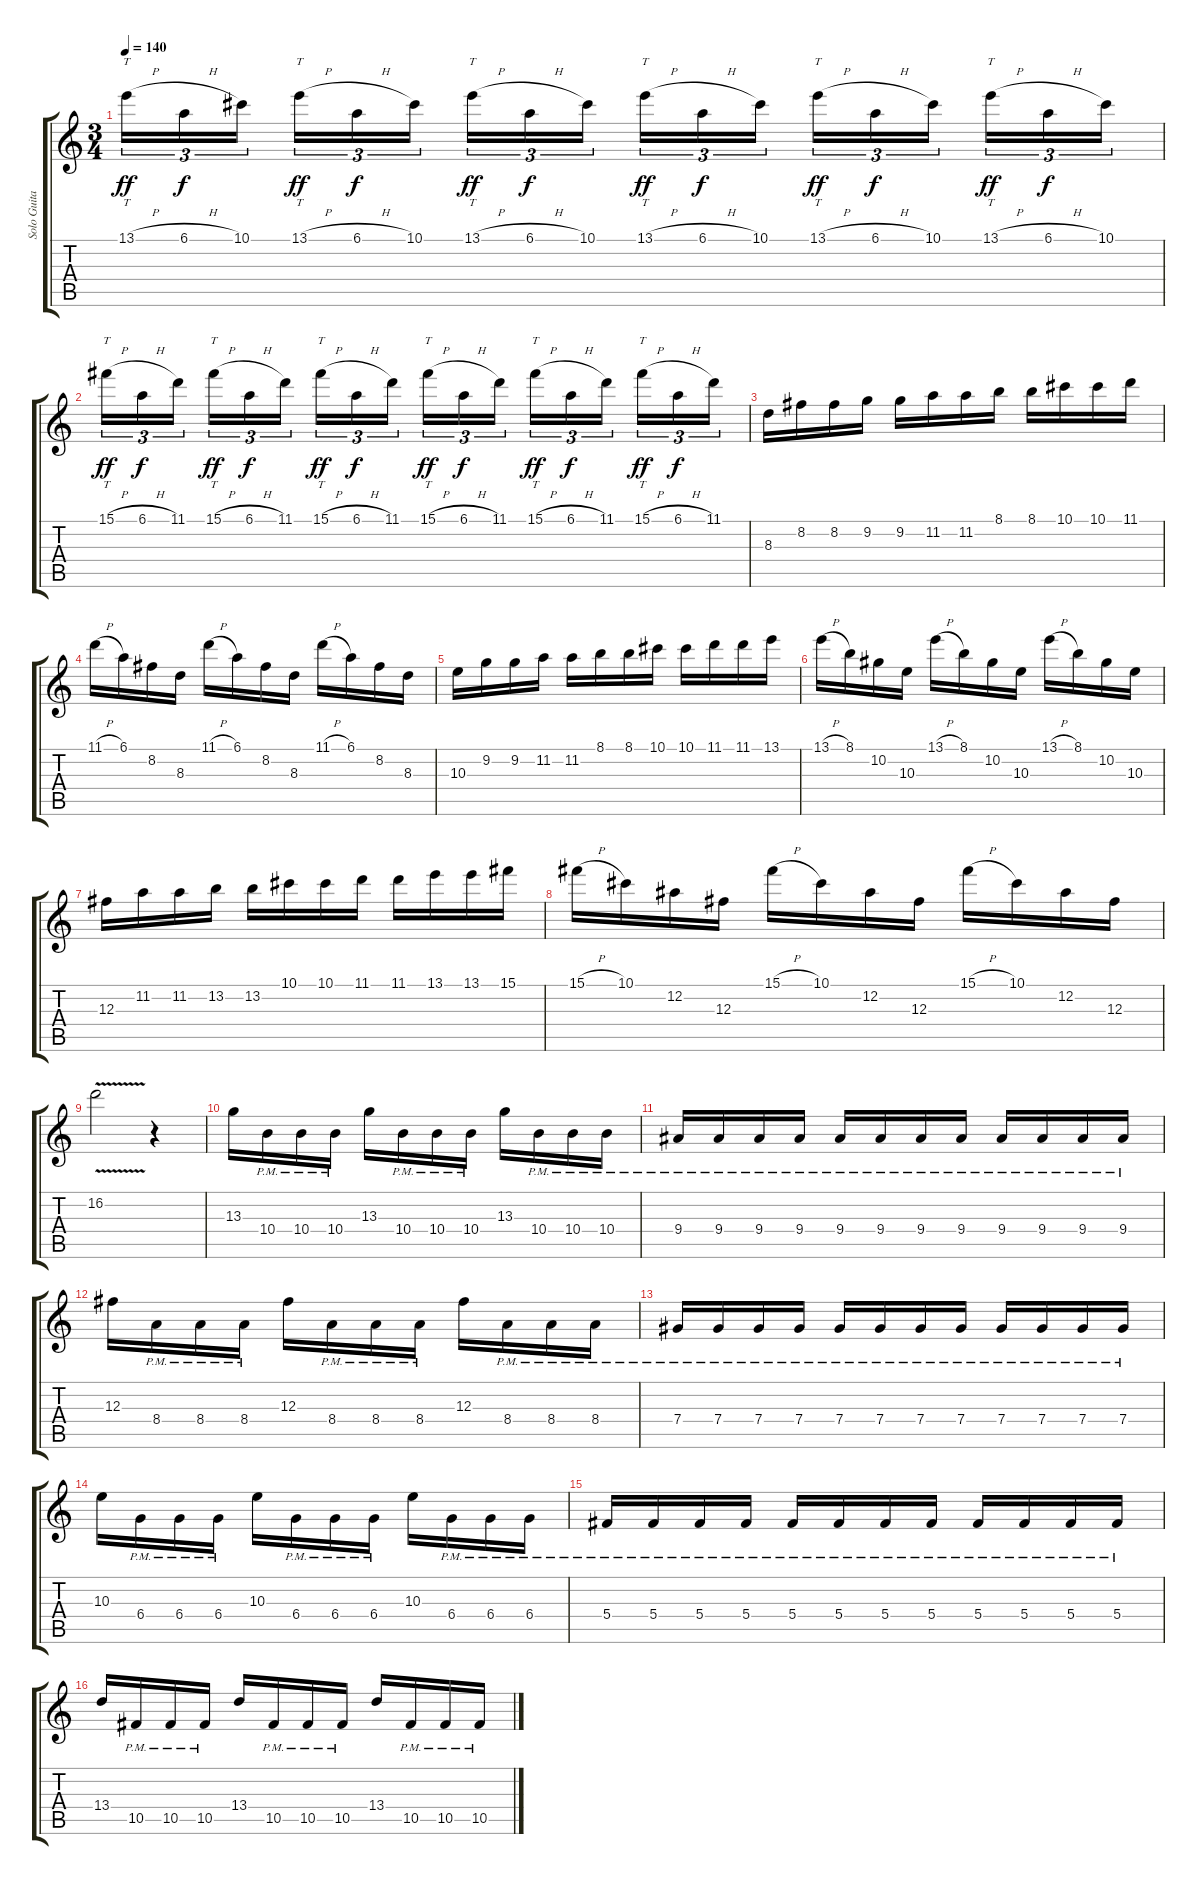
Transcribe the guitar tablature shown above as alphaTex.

\track ("Solo Guitar 1" "Solo Guita") {instrument overdrivenguitar}
\staff {score tabs}
\tuning (Eb4 Bb3 Gb3 Db3 Ab2 Eb2) {hide}
\ts (3 4)
\tempo 140
\clef g2
\ks c
13.1{h}.16{tt tu (3 2) dy ff} 6.1{h}.16{tu (3 2) dy f} 10.1.16{tu (3 2)} 13.1{h}.16{tt tu (3 2) dy ff} 6.1{h}.16{tu (3 2) dy f} 10.1.16{tu (3 2)} 13.1{h}.16{tt tu (3 2) dy ff} 6.1{h}.16{tu (3 2) dy f} 10.1.16{tu (3 2)} 13.1{h}.16{tt tu (3 2) dy ff} 6.1{h}.16{tu (3 2) dy f} 10.1.16{tu (3 2)} 13.1{h}.16{tt tu (3 2) dy ff} 6.1{h}.16{tu (3 2) dy f} 10.1.16{tu (3 2)} 13.1{h}.16{tt tu (3 2) dy ff} 6.1{h}.16{tu (3 2) dy f} 10.1.16{tu (3 2)} |
15.1{h}.16{tt tu (3 2) dy ff} 6.1{h}.16{tu (3 2) dy f} 11.1.16{tu (3 2)} 15.1{h}.16{tt tu (3 2) dy ff} 6.1{h}.16{tu (3 2) dy f} 11.1.16{tu (3 2)} 15.1{h}.16{tt tu (3 2) dy ff} 6.1{h}.16{tu (3 2) dy f} 11.1.16{tu (3 2)} 15.1{h}.16{tt tu (3 2) dy ff} 6.1{h}.16{tu (3 2) dy f} 11.1.16{tu (3 2)} 15.1{h}.16{tt tu (3 2) dy ff} 6.1{h}.16{tu (3 2) dy f} 11.1.16{tu (3 2)} 15.1{h}.16{tt tu (3 2) dy ff} 6.1{h}.16{tu (3 2) dy f} 11.1.16{tu (3 2)} |
8.3.16 8.2.16 8.2.16 9.2.16 9.2.16 11.2.16 11.2.16 8.1.16 8.1.16 10.1.16 10.1.16 11.1.16 |
11.1{h}.16 6.1.16 8.2.16 8.3.16 11.1{h}.16 6.1.16 8.2.16 8.3.16 11.1{h}.16 6.1.16 8.2.16 8.3.16 |
10.3.16 9.2.16 9.2.16 11.2.16 11.2.16 8.1.16 8.1.16 10.1.16 10.1.16 11.1.16 11.1.16 13.1.16 |
13.1{h}.16 8.1.16 10.2.16 10.3.16 13.1{h}.16 8.1.16 10.2.16 10.3.16 13.1{h}.16 8.1.16 10.2.16 10.3.16 |
12.3.16 11.2.16 11.2.16 13.2.16 13.2.16 10.1.16 10.1.16 11.1.16 11.1.16 13.1.16 13.1.16 15.1.16 |
15.1{h}.16 10.1.16 12.2.16 12.3.16 15.1{h}.16 10.1.16 12.2.16 12.3.16 15.1{h}.16 10.1.16 12.2.16 12.3.16 |
16.2{v}.2 r.4 |
13.3.16 10.4{pm}.16 10.4{pm}.16 10.4{pm}.16 13.3.16 10.4{pm}.16 10.4{pm}.16 10.4{pm}.16 13.3.16 10.4{pm}.16 10.4{pm}.16 10.4{pm}.16 |
9.4{pm}.16 9.4{pm}.16 9.4{pm}.16 9.4{pm}.16 9.4{pm}.16 9.4{pm}.16 9.4{pm}.16 9.4{pm}.16 9.4{pm}.16 9.4{pm}.16 9.4{pm}.16 9.4{pm}.16 |
12.3.16 8.4{pm}.16 8.4{pm}.16 8.4{pm}.16 12.3.16 8.4{pm}.16 8.4{pm}.16 8.4{pm}.16 12.3.16 8.4{pm}.16 8.4{pm}.16 8.4{pm}.16 |
7.4{pm}.16 7.4{pm}.16 7.4{pm}.16 7.4{pm}.16 7.4{pm}.16 7.4{pm}.16 7.4{pm}.16 7.4{pm}.16 7.4{pm}.16 7.4{pm}.16 7.4{pm}.16 7.4{pm}.16 |
10.3.16 6.4{pm}.16 6.4{pm}.16 6.4{pm}.16 10.3.16 6.4{pm}.16 6.4{pm}.16 6.4{pm}.16 10.3.16 6.4{pm}.16 6.4{pm}.16 6.4{pm}.16 |
5.4{pm}.16 5.4{pm}.16 5.4{pm}.16 5.4{pm}.16 5.4{pm}.16 5.4{pm}.16 5.4{pm}.16 5.4{pm}.16 5.4{pm}.16 5.4{pm}.16 5.4{pm}.16 5.4{pm}.16 |
13.4.16 10.5{pm}.16 10.5{pm}.16 10.5{pm}.16 13.4.16 10.5{pm}.16 10.5{pm}.16 10.5{pm}.16 13.4.16 10.5{pm}.16 10.5{pm}.16 10.5{pm}.16
